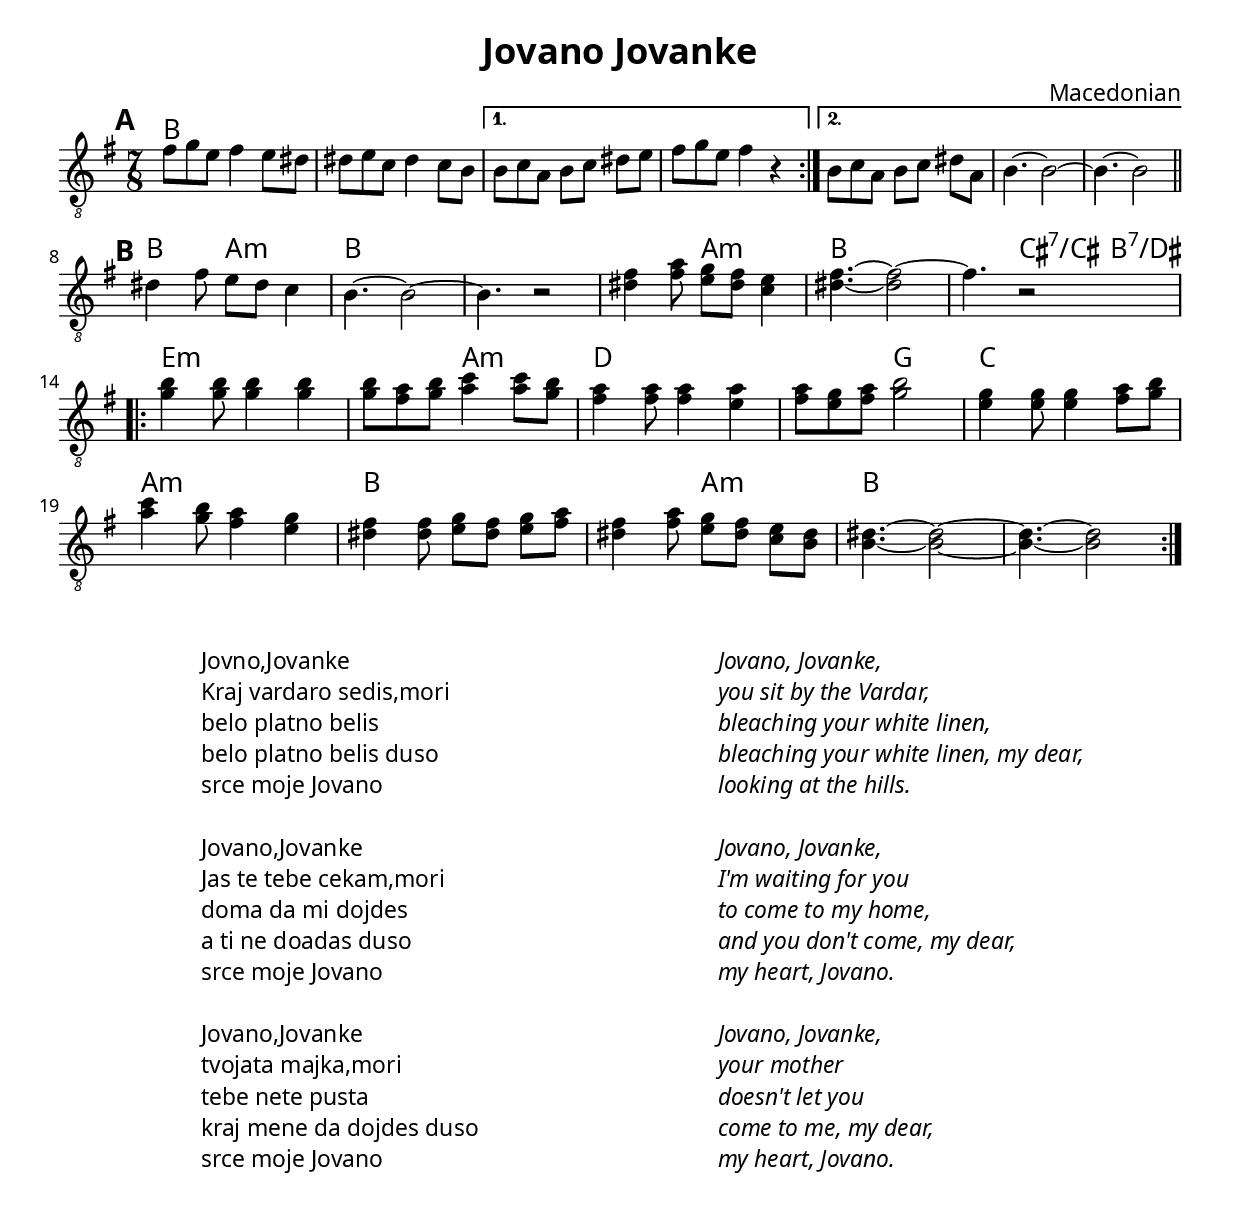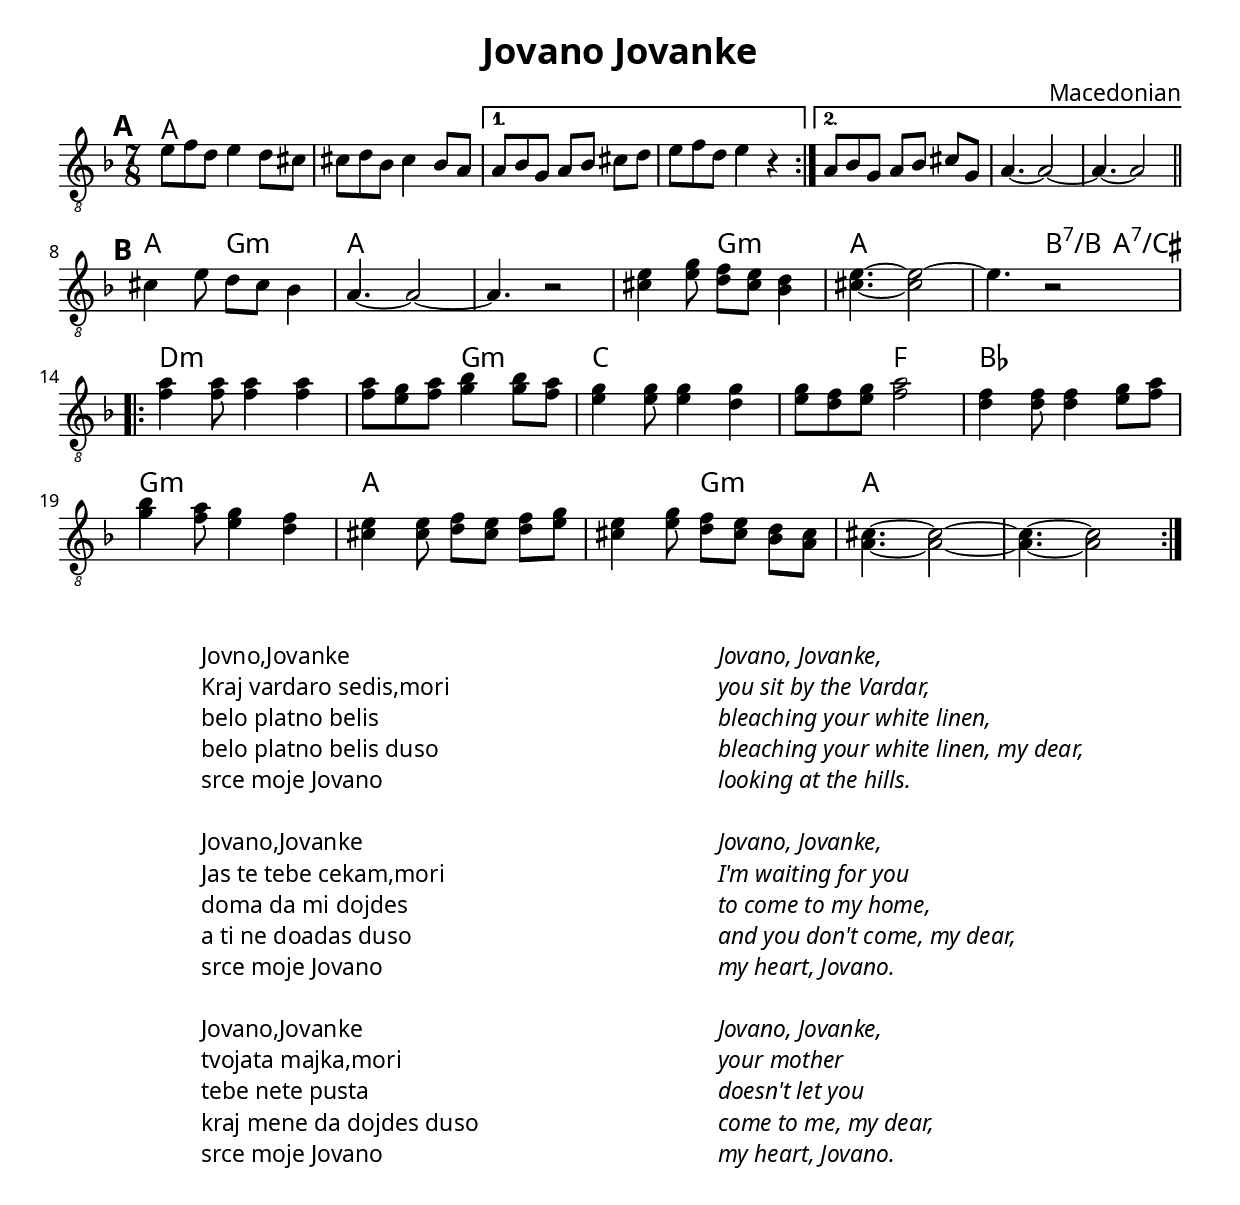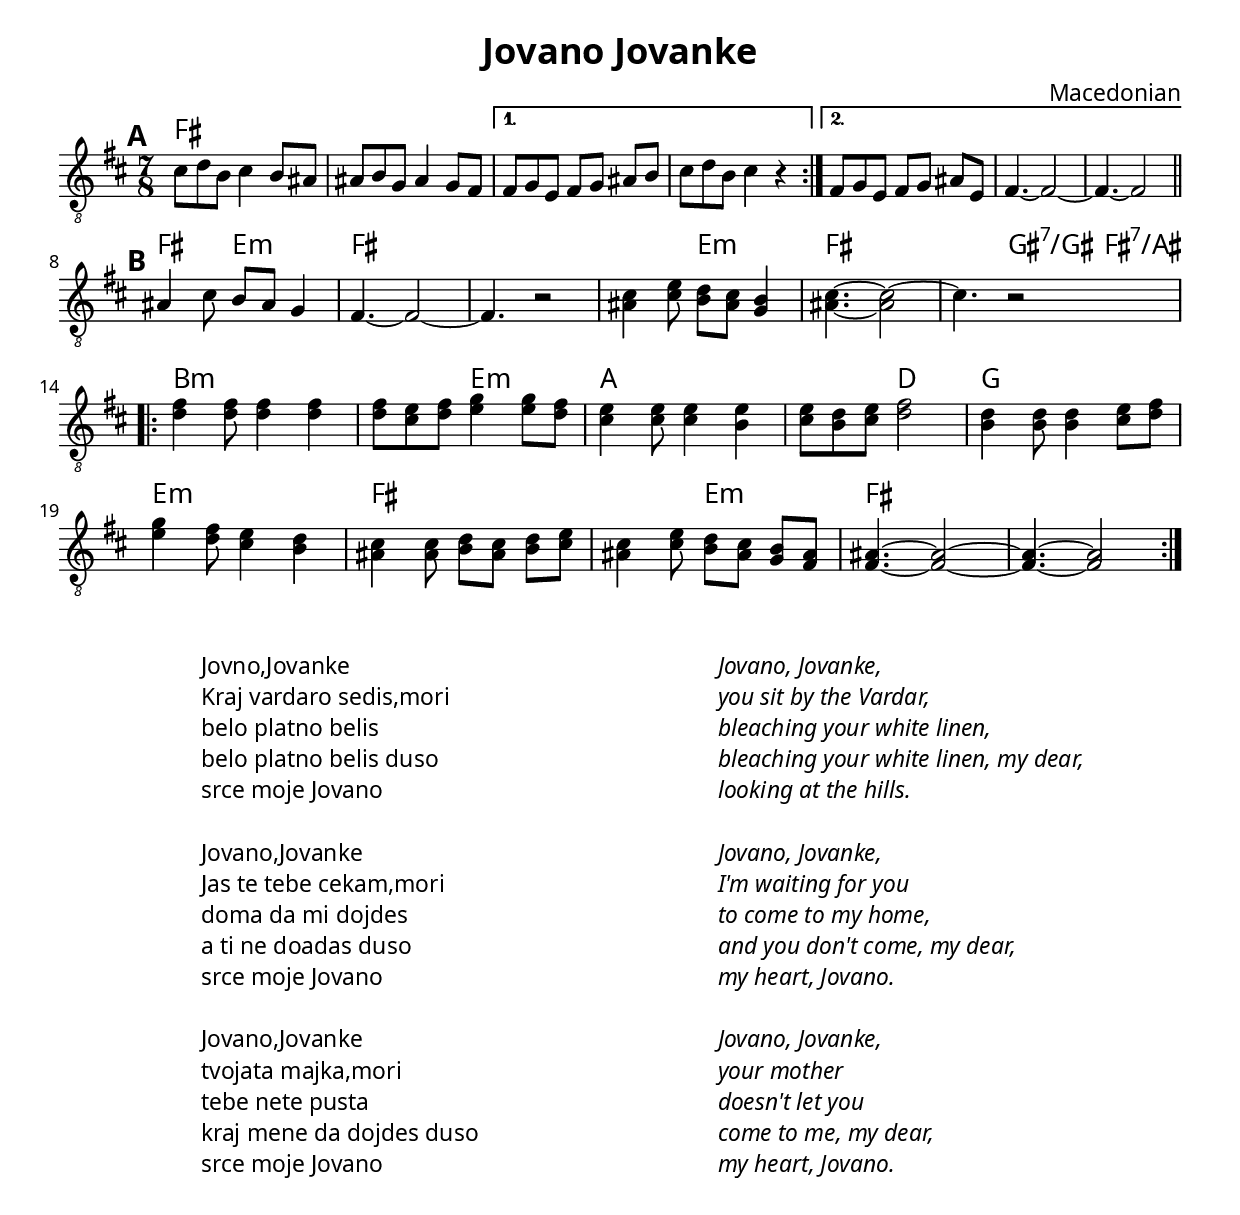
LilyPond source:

% {{{ PARAMETRI
  myTitle = "Jovano Jovanke"
  mySubTitle = "Macedonian"
  myKey = \key f \major
  myTime = \time #'(3 2 2) 7/8
  myTempo =  #(ly:make-moment 190 4)
% }}}

% INTESTAZIONE {{{
\version "2.18.2"

\header {
  title = \myTitle
  composer = \mySubTitle
}

\paper{
  print-first-page-number = ##t
  oddHeaderMarkup = \markup \null
  evenHeaderMarkup = \markup \null
  #(set-global-staff-size 10)

  myStaffSize = #20
  fonts = #(make-pango-font-tree
  "FontAwesome"
  "FontAwesome"
  "FontAwesome"
  (/ myStaffSize 20))
}

global = {
  \myKey
  \numericTimeSignature
  \myTime
  \set Score.markFormatter = #format-mark-box-alphabet
}
\layout { indent = #0 }
%}}}

% {{{ TEMA
tema = {
  \mark \default
  \repeat volta 2 {
    e8 f d e4 d8 cis |
    cis d bes cis4 bes8 a |
  }
  \alternative{
    { a8 bes g a bes cis d | e f d e4 r4 | } 
    { a,8 bes g a bes cis g | a4.~ a2~ | a4.~ a2 |}
  }\bar"||" \break

  \mark \default
  cis4 e8 d cis bes4 | a4.~ a2~ | a4. r2 |
  \new Voice <<
    {cis4 e8 d cis bes4 | cis4.~ cis2 | }
    {e4 g8 f e d4 | e4.~ e2~ |e4. r2 | }
  >>

  \break
  \repeat volta 2{
    \new Voice <<
      {a4 a8 a4 a| a8 g a bes4 bes8 a| 
      g4 g8 g4 g | g8 f g a2 |
      f4 f8 f4 g8 a | bes4 a8 g4 f |
      e4 e8 f e f g | e4 g8 f e d cis |
      cis4.~ cis2~ | cis4.~ cis2 |
    }
    {
      f4 f8 f4 f | f8 e f g4 g8 f |
      e4 e8 e4 d | e8 d e f2 |
      d4 d8 d4 e8 f | g4 f8 e4 d |
      cis4 cis8 d8 cis d e | cis4 e8 d cis bes a|
      a4.~ a2~ | a4.~ a2 |
    }
  >>
}
}

accordi = \chordmode{
  \set chordChanges = ##t
  \repeat volta 2{
    a1*7/8 |a1*7/8 |
  }
  \alternative{
    {a1*7/8 |a1*7/8 |}
    {a1*7/8 |a1*7/8 |a1*7/8 |}
  }

  a4. g2:m | a1*7/8 | a1*7/8 |
  a4. g2:m | a1*7/8 | a4. b4:7/b a4:7/cis  |

  \repeat volta 2{
  d1*7/8:m | d4.:m g2:m | 
  c1*7/8 | c4. f2 | 
  bes1*7/8 | g1*7/8:m |
  a1*7/8 | a4. g2:m | 
  a1*7/8 | a1*7/8 |
  }
}
% }}}

% LYRICS {{{
testoCompleto=\markup {
  \vspace #2
  \fill-line {
    \hspace #1
    \column {
      \line {Jovno,Jovanke }
      \line {Kraj vardaro sedis,mori }
      \line {belo platno belis }
      \line {belo platno belis duso }
      \line {srce moje Jovano }
      \vspace #1
      \line {Jovano,Jovanke }
      \line {Jas te tebe cekam,mori }
      \line {doma da mi dojdes }
      \line {a ti ne doadas duso }
      \line {srce moje Jovano }
      \vspace #1
      \line {Jovano,Jovanke }
      \line {tvojata majka,mori }
      \line {tebe nete pusta }
      \line {kraj mene da dojdes duso }
      \line {srce moje Jovano }
    }
    \hspace #2
    \column \italic {
      \line {Jovano, Jovanke,}
      \line {you sit by the Vardar,}
      \line {bleaching your white linen,}
      \line {bleaching your white linen, my dear,}
      \line {looking at the hills. }
      \vspace #1
      \line {Jovano, Jovanke,}
      \line {I'm waiting for you}
      \line {to come to my home,}
      \line {and you don't come, my dear,}
      \line {my heart, Jovano. }
      \vspace #1
      \line {Jovano, Jovanke,}
      \line {your mother}
      \line {doesn't let you}
      \line {come to me, my dear,}
      \line {my heart, Jovano.}
    }
    \hspace #1
  }
}
% }}}

% SCORE {{{
tema = \relative c' {
  \tema
}

chordsPart ={
  \new ChordNames {
    \accordi
  }
}
temaPart = \new Staff \with {
  instrumentName = ""
  midiInstrument = "piano"
} { \clef "treble_8" \global \tema }

scoreContent = << 
  \chordsPart
  \temaPart
>>
%}}}

% {{{ BOOKS
  \book{
    \bookOutputSuffix "C"
    \score {
      \scoreContent
      \layout {}
      \midi { \context { \Score tempoWholesPerMinute = #(ly:make-moment 190 4) } }
    }
    \testoCompleto
  }

  \book{
    \bookOutputSuffix "Bb"
    \score { \transpose c d {\scoreContent} }
    \testoCompleto
  }

  \book{
    \bookOutputSuffix "Eb"
    \score { \transpose ees c { \scoreContent } }
    \testoCompleto
  }
% }}}
